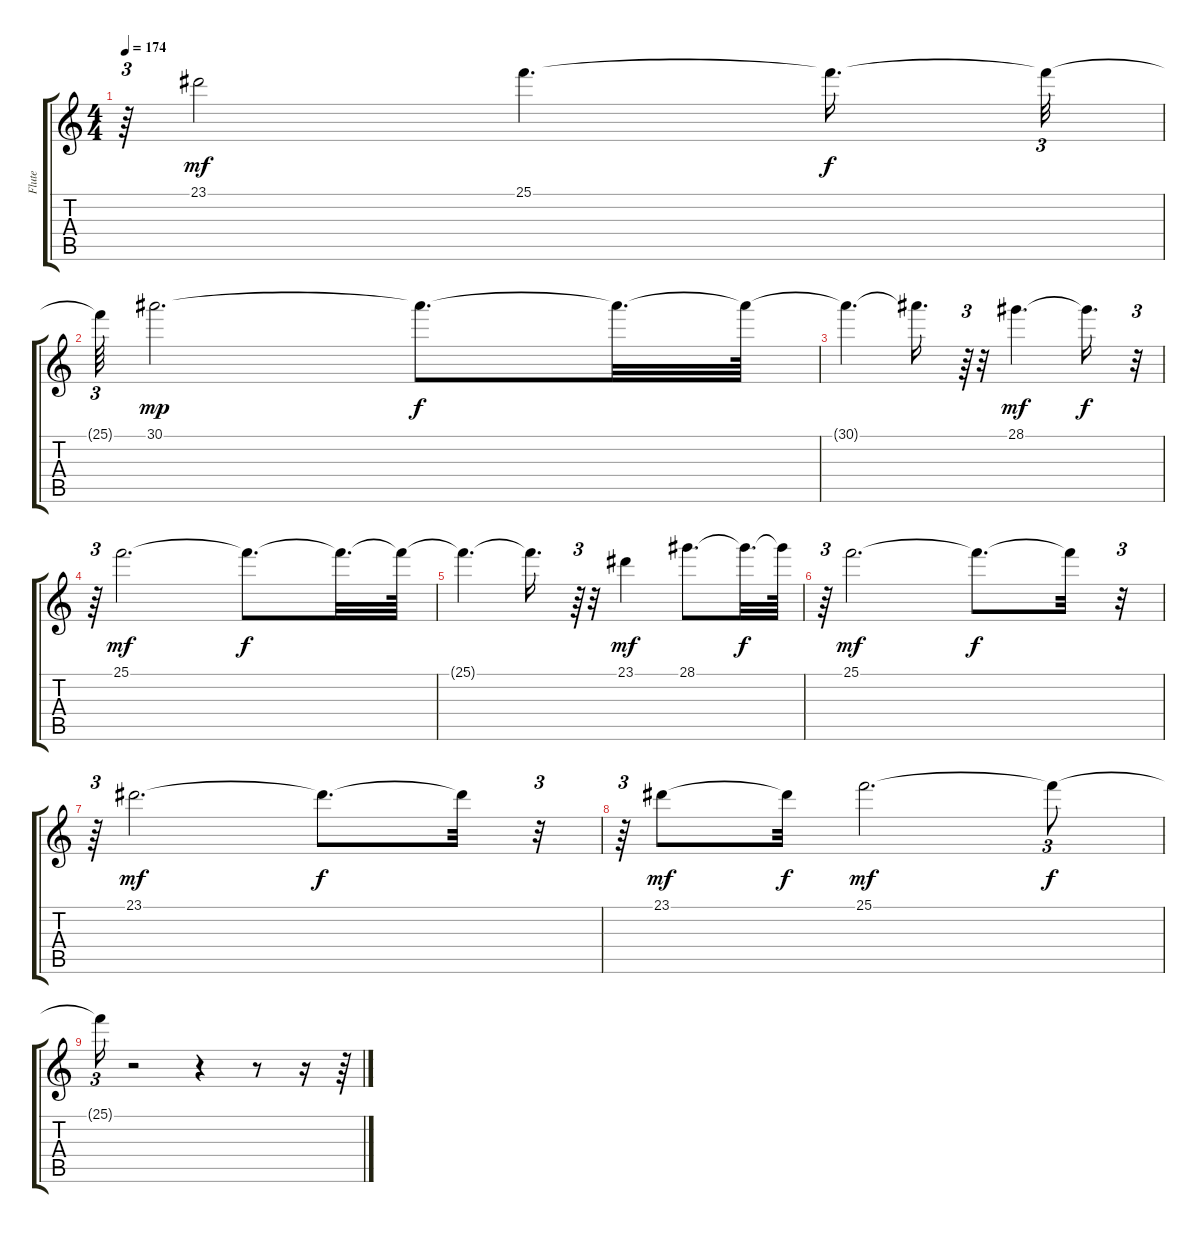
\track ("Flute" "Flute") {instrument panflute}
\staff {score tabs}
\tuning (E4 B3 G3 D3 A2 E2) {hide}
\ts (4 4)
\tempo 174
\clef g2
\ks c
r.64{tu (3 2) dy f} 23.1.2{dy mf} 25.1.4{d} 25.1{t}.16{d dy f} 25.1{t}.32{tu (3 2)} |
25.1{t}.64{tu (3 2)} 30.1.2{d dy mp} 30.1{t}.8{d dy f} 30.1{t}.32{d} 30.1{t}.64 |
30.1{t}.4{d} 30.1{t}.16{d} r.64{tu (3 2)} r.32 28.1.4{d dy mf} 28.1{t}.16{d dy f} r.32{tu (3 2)} |
r.64{tu (3 2)} 25.1.2{d dy mf} 25.1{t}.8{d dy f} 25.1{t}.32{d} 25.1{t}.64 |
25.1{t}.4{d} 25.1{t}.16{d} r.64{tu (3 2)} r.32 23.1.4{dy mf} 28.1.8{d} 28.1{t}.32{d dy f} 28.1{t}.64 |
r.64{tu (3 2)} 25.1.2{d dy mf} 25.1{t}.8{d dy f} 25.1{t}.32 r.32{tu (3 2)} |
r.64{tu (3 2)} 23.1.2{d dy mf} 23.1{t}.8{d dy f} 23.1{t}.32 r.32{tu (3 2)} |
r.64{tu (3 2)} 23.1.8{dy mf} 23.1{t}.32{dy f} 25.1.2{d dy mf} 25.1{t}.8{tu (3 2) dy f} |
25.1{t}.16{tu (3 2)} r.2 r.4 r.8 r.16 r.64
